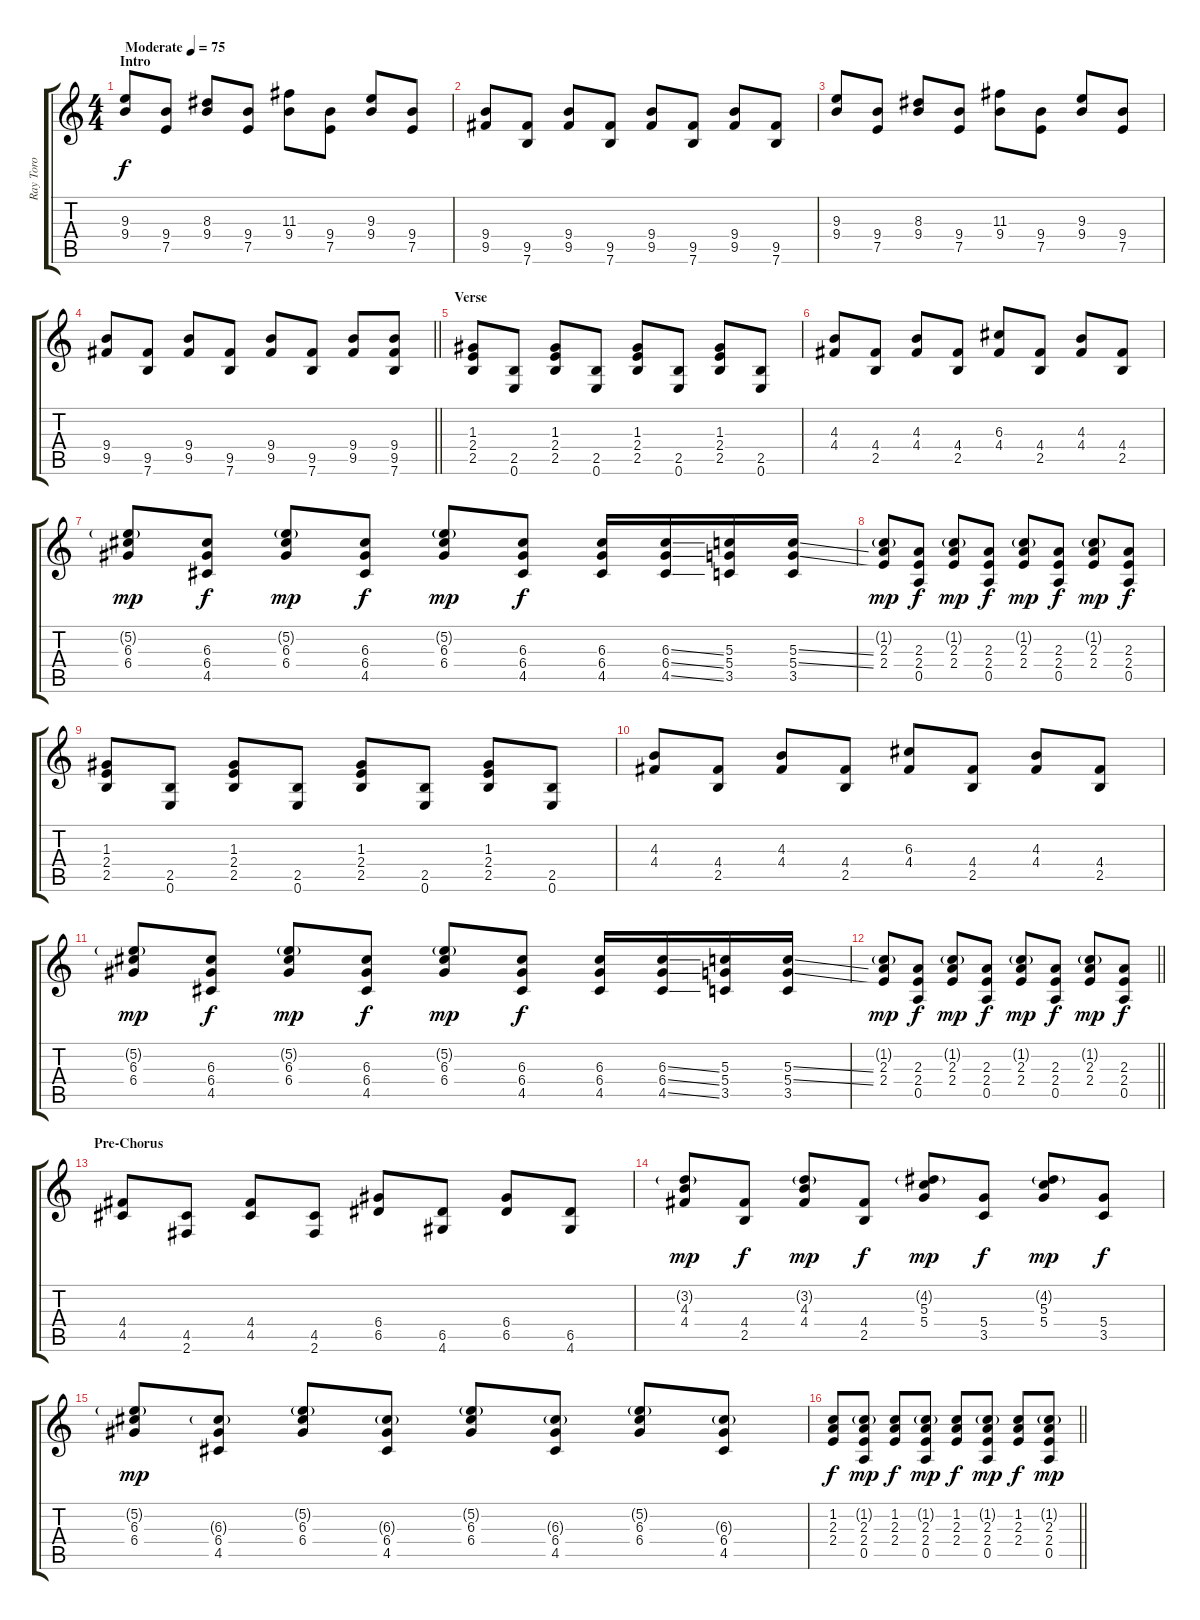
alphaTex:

\track ("Ray Toro" "Ray Toro") {instrument electricguitarclean}
\staff {score tabs}
\tuning (E4 B3 G3 D3 A2 E2) {hide}
\ts (4 4)
\section ("" "Intro")
\tempo (75 "Moderate")
\clef g2
\ks c
(9.3 9.4).8{dy f instrument electricguitarclean} (9.4 7.5).8 (8.3 9.4).8 (9.4 7.5).8 (11.3 9.4).8 (9.4 7.5).8 (9.3 9.4).8 (9.4 7.5).8 |
(9.4 9.5).8 (9.5 7.6).8 (9.4 9.5).8 (9.5 7.6).8 (9.4 9.5).8 (9.5 7.6).8 (9.4 9.5).8 (9.5 7.6).8 |
(9.3 9.4).8 (9.4 7.5).8 (8.3 9.4).8 (9.4 7.5).8 (11.3 9.4).8 (9.4 7.5).8 (9.3 9.4).8 (9.4 7.5).8 |
\barLineRight lightlight
(9.4 9.5).8 (9.5 7.6).8 (9.4 9.5).8 (9.5 7.6).8 (9.4 9.5).8 (9.5 7.6).8 (9.4 9.5).8 (9.4 9.5 7.6).8 |
\section ("" "Verse")
(1.3 2.4 2.5).8 (2.5 0.6).8 (1.3 2.4 2.5).8 (2.5 0.6).8 (1.3 2.4 2.5).8 (2.5 0.6).8 (1.3 2.4 2.5).8 (2.5 0.6).8 |
(4.3 4.4).8 (4.4 2.5).8 (4.3 4.4).8 (4.4 2.5).8 (6.3 4.4).8 (4.4 2.5).8 (4.3 4.4).8 (4.4 2.5).8 |
(5.2{g} 6.3 6.4).8{dy mp} (6.3 6.4 4.5).8{dy f} (5.2{g} 6.3 6.4).8{dy mp} (6.3 6.4 4.5).8{dy f} (5.2{g} 6.3 6.4).8{dy mp} (6.3 6.4 4.5).8{dy f} (6.3 6.4 4.5).16 (6.3{ss} 6.4{ss} 4.5{ss}).16 (5.3 5.4 3.5).16 (5.3{ss} 5.4{ss} 3.5).16 |
(1.2{g} 2.3 2.4).8{dy mp} (2.3 2.4 0.5).8{dy f} (1.2{g} 2.3 2.4).8{dy mp} (2.3 2.4 0.5).8{dy f} (1.2{g} 2.3 2.4).8{dy mp} (2.3 2.4 0.5).8{dy f} (1.2{g} 2.3 2.4).8{dy mp} (2.3 2.4 0.5).8{dy f} |
(1.3 2.4 2.5).8 (2.5 0.6).8 (1.3 2.4 2.5).8 (2.5 0.6).8 (1.3 2.4 2.5).8 (2.5 0.6).8 (1.3 2.4 2.5).8 (2.5 0.6).8 |
(4.3 4.4).8 (4.4 2.5).8 (4.3 4.4).8 (4.4 2.5).8 (6.3 4.4).8 (4.4 2.5).8 (4.3 4.4).8 (4.4 2.5).8 |
(5.2{g} 6.3 6.4).8{dy mp} (6.3 6.4 4.5).8{dy f} (5.2{g} 6.3 6.4).8{dy mp} (6.3 6.4 4.5).8{dy f} (5.2{g} 6.3 6.4).8{dy mp} (6.3 6.4 4.5).8{dy f} (6.3 6.4 4.5).16 (6.3{ss} 6.4{ss} 4.5{ss}).16 (5.3 5.4 3.5).16 (5.3{ss} 5.4{ss} 3.5).16 |
\barLineRight lightlight
(1.2{g} 2.3 2.4).8{dy mp} (2.3 2.4 0.5).8{dy f} (1.2{g} 2.3 2.4).8{dy mp} (2.3 2.4 0.5).8{dy f} (1.2{g} 2.3 2.4).8{dy mp} (2.3 2.4 0.5).8{dy f} (1.2{g} 2.3 2.4).8{dy mp} (2.3 2.4 0.5).8{dy f} |
\section ("" "Pre-Chorus")
(4.4 4.5).8 (4.5 2.6).8 (4.4 4.5).8 (4.5 2.6).8 (6.4 6.5).8 (6.5 4.6).8 (6.4 6.5).8 (6.5 4.6).8 |
(3.2{g} 4.3 4.4).8{dy mp} (4.4 2.5).8{dy f} (3.2{g} 4.3 4.4).8{dy mp} (4.4 2.5).8{dy f} (4.2{g} 5.3 5.4).8{dy mp} (5.4 3.5).8{dy f} (4.2{g} 5.3 5.4).8{dy mp} (5.4 3.5).8{dy f} |
(5.2{g} 6.3 6.4).8{dy mp} (6.3{g} 6.4 4.5).8 (5.2{g} 6.3 6.4).8 (6.3{g} 6.4 4.5).8 (5.2{g} 6.3 6.4).8 (6.3{g} 6.4 4.5).8 (5.2{g} 6.3 6.4).8 (6.3{g} 6.4 4.5).8 |
\barLineRight lightlight
(1.2 2.3 2.4).8{dy f} (1.2{g} 2.3 2.4 0.5).8{dy mp} (1.2 2.3 2.4).8{dy f} (1.2{g} 2.3 2.4 0.5).8{dy mp} (1.2 2.3 2.4).8{dy f} (1.2{g} 2.3 2.4 0.5).8{dy mp} (1.2 2.3 2.4).8{dy f} (1.2{g} 2.3 2.4 0.5).8{dy mp}
